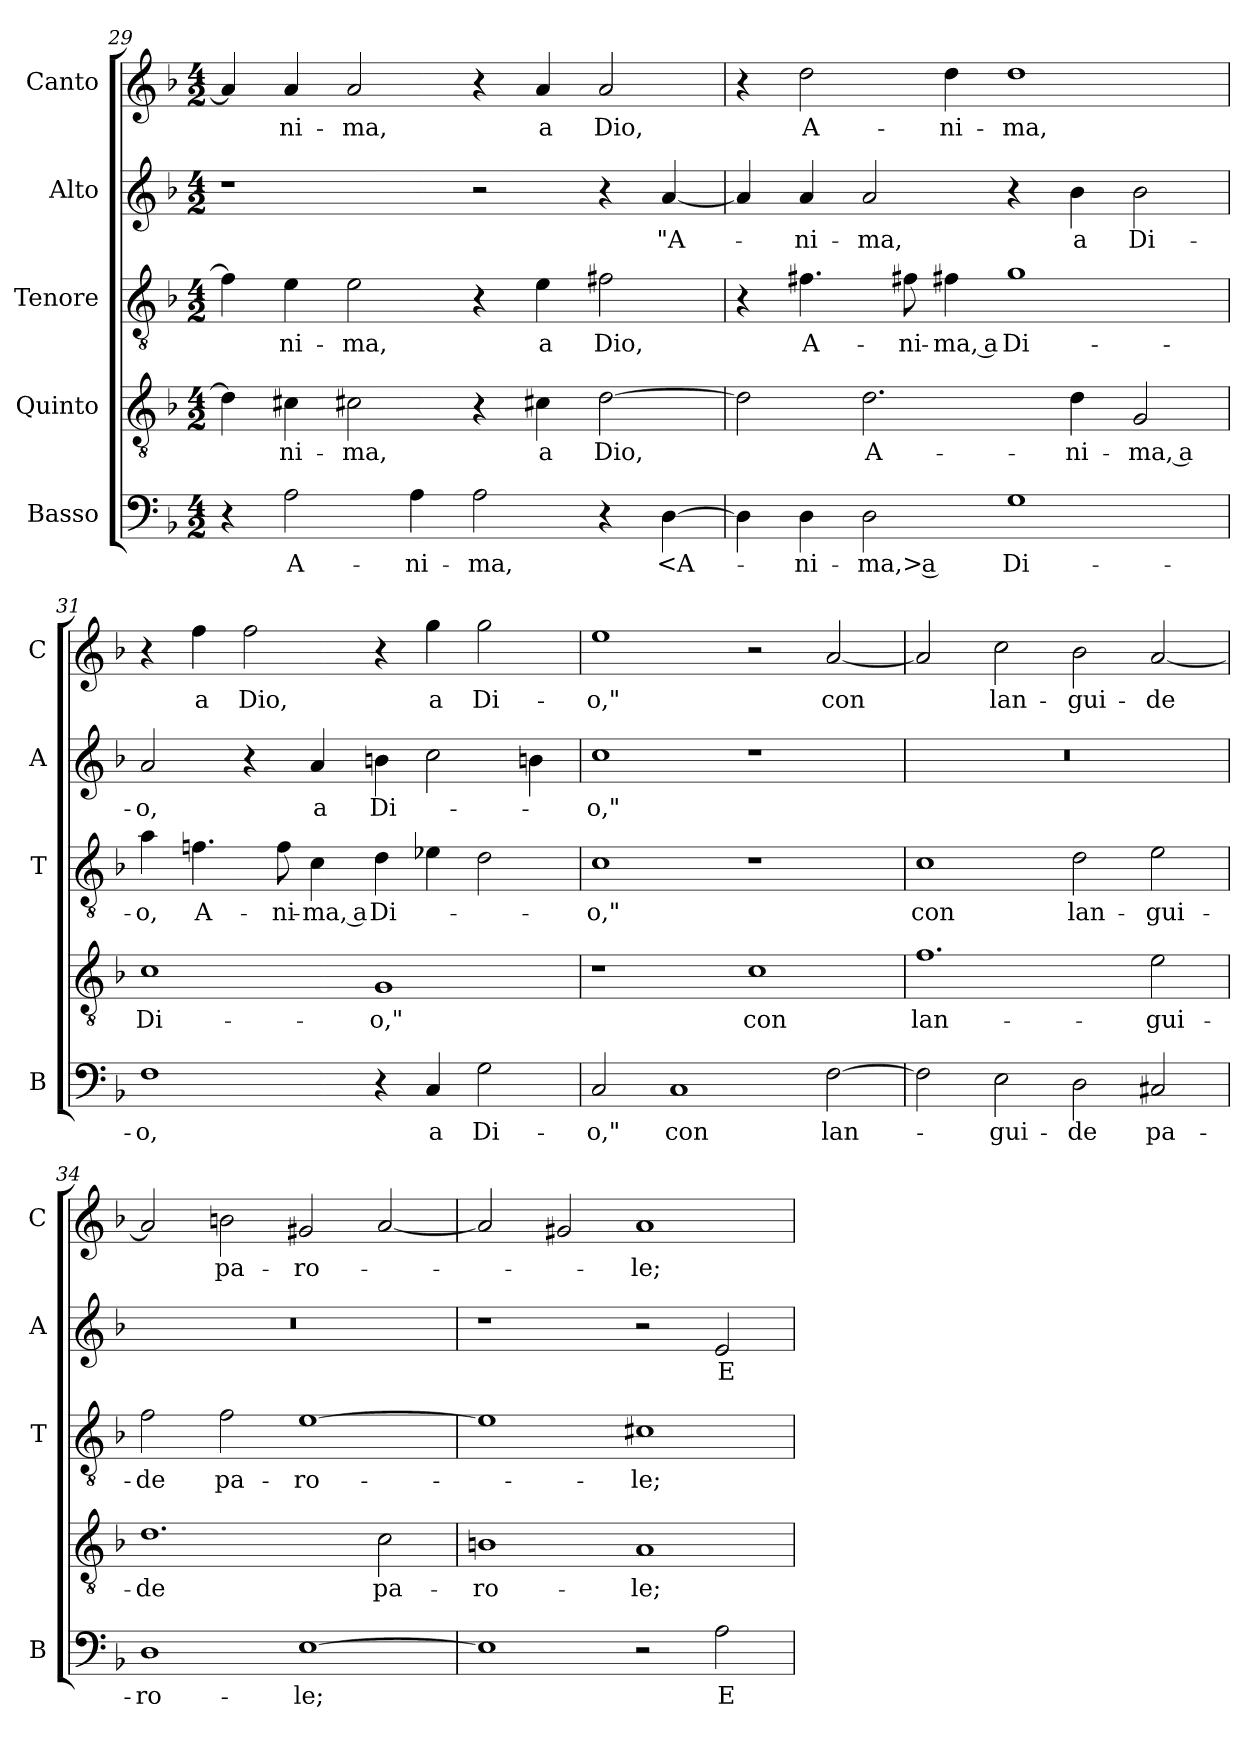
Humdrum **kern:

**kern	**text	**kern	**text	**kern	**text	**kern	**text	**kern	**text
*part5	*part5	*part4	*part4	*part3	*part3	*part2	*part2	*part1	*part1
*staff5	*staff5	*staff4	*staff4	*staff3	*staff3	*staff2	*staff2	*staff1	*staff1
*I"Basso	*	*I"Quinto	*	*I"Tenore	*	*I"Alto	*	*I"Canto	*
*I'B	*	*	*	*I'T	*	*I'A	*	*I'C	*
*clefF4	*	*clefGv2	*	*clefGv2	*	*clefG2	*	*clefG2	*
*k[b-]	*	*k[b-]	*	*k[b-]	*	*k[b-]	*	*k[b-]	*
*F:	*	*F:	*	*F:	*	*F:	*	*F:	*
*M4/2	*	*M4/2	*	*M4/2	*	*M4/2	*	*M4/2	*
=29	=29	=29	=29	=29	=29	=29	=29	=29	=29
4r	.	4d]	.	4f]	.	1r	.	4a]	.
2A	A-	4c#X	-ni-	4e	-ni-	.	.	4a	-ni-
.	.	2c#X	-ma,	2e	-ma,	.	.	2a	-ma,
4A	-ni-	.	.	.	.	.	.	.	.
2A	-ma,	4r	.	4r	.	2r	.	4r	.
.	.	4c#X	a	4e	a	.	.	4a	a
4r	.	[2d	Dio,	2f#X	Dio,	4r	.	2a	Dio,
[4D	<A-	.	.	.	.	[4a	"A-	.	.
=30	=30	=30	=30	=30	=30	=30	=30	=30	=30
4D]	.	2d]	.	4r	.	4a]	.	4r	.
4D	-ni-	.	.	4.f#X	A-	4a	-ni-	2dd	A-
2D	-ma,> a	2.d	A-	.	.	2a	-ma,	.	.
.	.	.	.	8f#X	-ni-	.	.	.	.
.	.	.	.	4f#X	-ma, a	.	.	4dd	-ni-
1G	Di-	.	.	1g	Di-	4r	.	1dd	-ma,
.	.	4d	-ni-	.	.	4b-	a	.	.
.	.	2G	-ma, a	.	.	2b-	Di-	.	.
=31	=31	=31	=31	=31	=31	=31	=31	=31	=31
1F	-o,	1c	Di-	4a	-o,	2a	-o,	4r	.
.	.	.	.	4.fn	A-	.	.	4ff	a
.	.	.	.	.	.	4r	.	2ff	Dio,
.	.	.	.	8f	-ni-	.	.	.	.
.	.	.	.	4c	-ma, a	4a	a	.	.
4r	.	1G	-o,"	4d	Di-	4bn	Di-	4r	.
4C	a	.	.	4e-X	.	2cc	.	4gg	a
2G	Di-	.	.	2d	.	.	.	2gg	Di-
.	.	.	.	.	.	4bn	.	.	.
=32	=32	=32	=32	=32	=32	=32	=32	=32	=32
2C	-o,"	1r	.	1c	-o,"	1cc	-o,"	1ee	-o,"
1C	con	.	.	.	.	.	.	.	.
.	.	1c	con	1r	.	1r	.	2r	.
[2F	lan-	.	.	.	.	.	.	[2a	con
=33	=33	=33	=33	=33	=33	=33	=33	=33	=33
2F]	.	1.f	lan-	1c	con	0r	.	2a]	.
2E	-gui-	.	.	.	.	.	.	2cc	lan-
2D	-de	.	.	2d	lan-	.	.	2b-	-gui-
2C#X	pa-	2e	-gui-	2e	-gui-	.	.	[2a	-de
=34	=34	=34	=34	=34	=34	=34	=34	=34	=34
1D	-ro-	1.d	-de	2f	-de	0r	.	2a]	.
.	.	.	.	2f	pa-	.	.	2bn	pa-
[1E	-le;	.	.	[1e	-ro-	.	.	2g#X	-ro-
.	.	2c	pa-	.	.	.	.	[2a	.
=35	=35	=35	=35	=35	=35	=35	=35	=35	=35
1E]	.	1Bn	-ro-	1e]	.	1r	.	2a]	.
.	.	.	.	.	.	.	.	2g#X	.
2r	.	1A	-le;	1c#X	-le;	2r	.	1a	-le;
2A	E	.	.	.	.	2e	E	.	.
=	=	=	=	=	=	=	=	=	=
*-	*-	*-	*-	*-	*-	*-	*-	*-	*-
